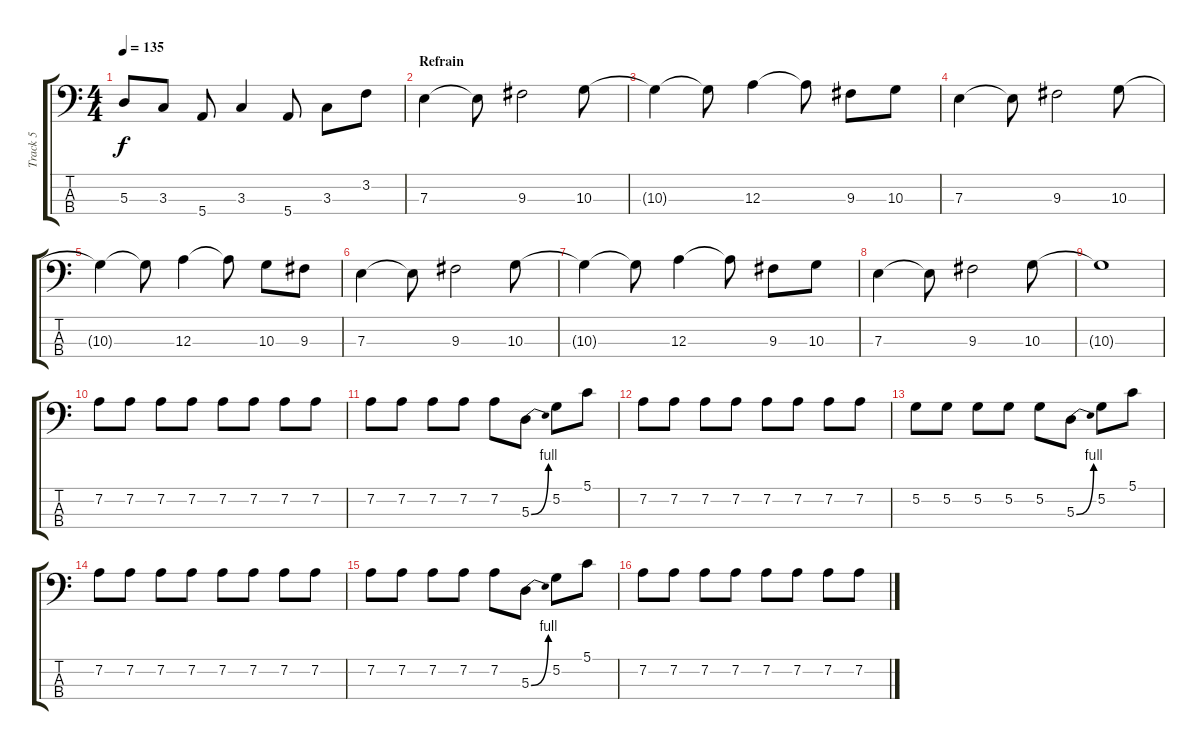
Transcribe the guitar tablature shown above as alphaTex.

\track ("Track 5" "Track 5") {instrument electricbassfinger}
\staff {score tabs}
\tuning (G2 D2 A1 E1) {hide}
\ts (4 4)
\tempo 135
\clef f4
\ks c
5.3.8{dy f} 3.3.8 5.4.8 3.3.4 5.4.8 3.3.8 3.2.8 |
\section ("" "Refrain")
7.3.4 7.3{t}.8 9.3.2 10.3.8 |
10.3{t}.4 10.3{t}.8 12.3.4 12.3{t}.8 9.3.8 10.3.8 |
7.3.4 7.3{t}.8 9.3.2 10.3.8 |
10.3{t}.4 10.3{t}.8 12.3.4 12.3{t}.8 10.3.8 9.3.8 |
7.3.4 7.3{t}.8 9.3.2 10.3.8 |
10.3{t}.4 10.3{t}.8 12.3.4 12.3{t}.8 9.3.8 10.3.8 |
7.3.4 7.3{t}.8 9.3.2 10.3.8 |
10.3{t}.1 |
7.2.8 7.2.8 7.2.8 7.2.8 7.2.8 7.2.8 7.2.8 7.2.8 |
7.2.8 7.2.8 7.2.8 7.2.8 7.2.8 5.3{be (bend 0 0 60 4)}.8 5.2.8 5.1.8 |
7.2.8 7.2.8 7.2.8 7.2.8 7.2.8 7.2.8 7.2.8 7.2.8 |
5.2.8 5.2.8 5.2.8 5.2.8 5.2.8 5.3{be (bend 0 0 60 4)}.8 5.2.8 5.1.8 |
7.2.8 7.2.8 7.2.8 7.2.8 7.2.8 7.2.8 7.2.8 7.2.8 |
7.2.8 7.2.8 7.2.8 7.2.8 7.2.8 5.3{be (bend 0 0 60 4)}.8 5.2.8 5.1.8 |
7.2.8 7.2.8 7.2.8 7.2.8 7.2.8 7.2.8 7.2.8 7.2.8
